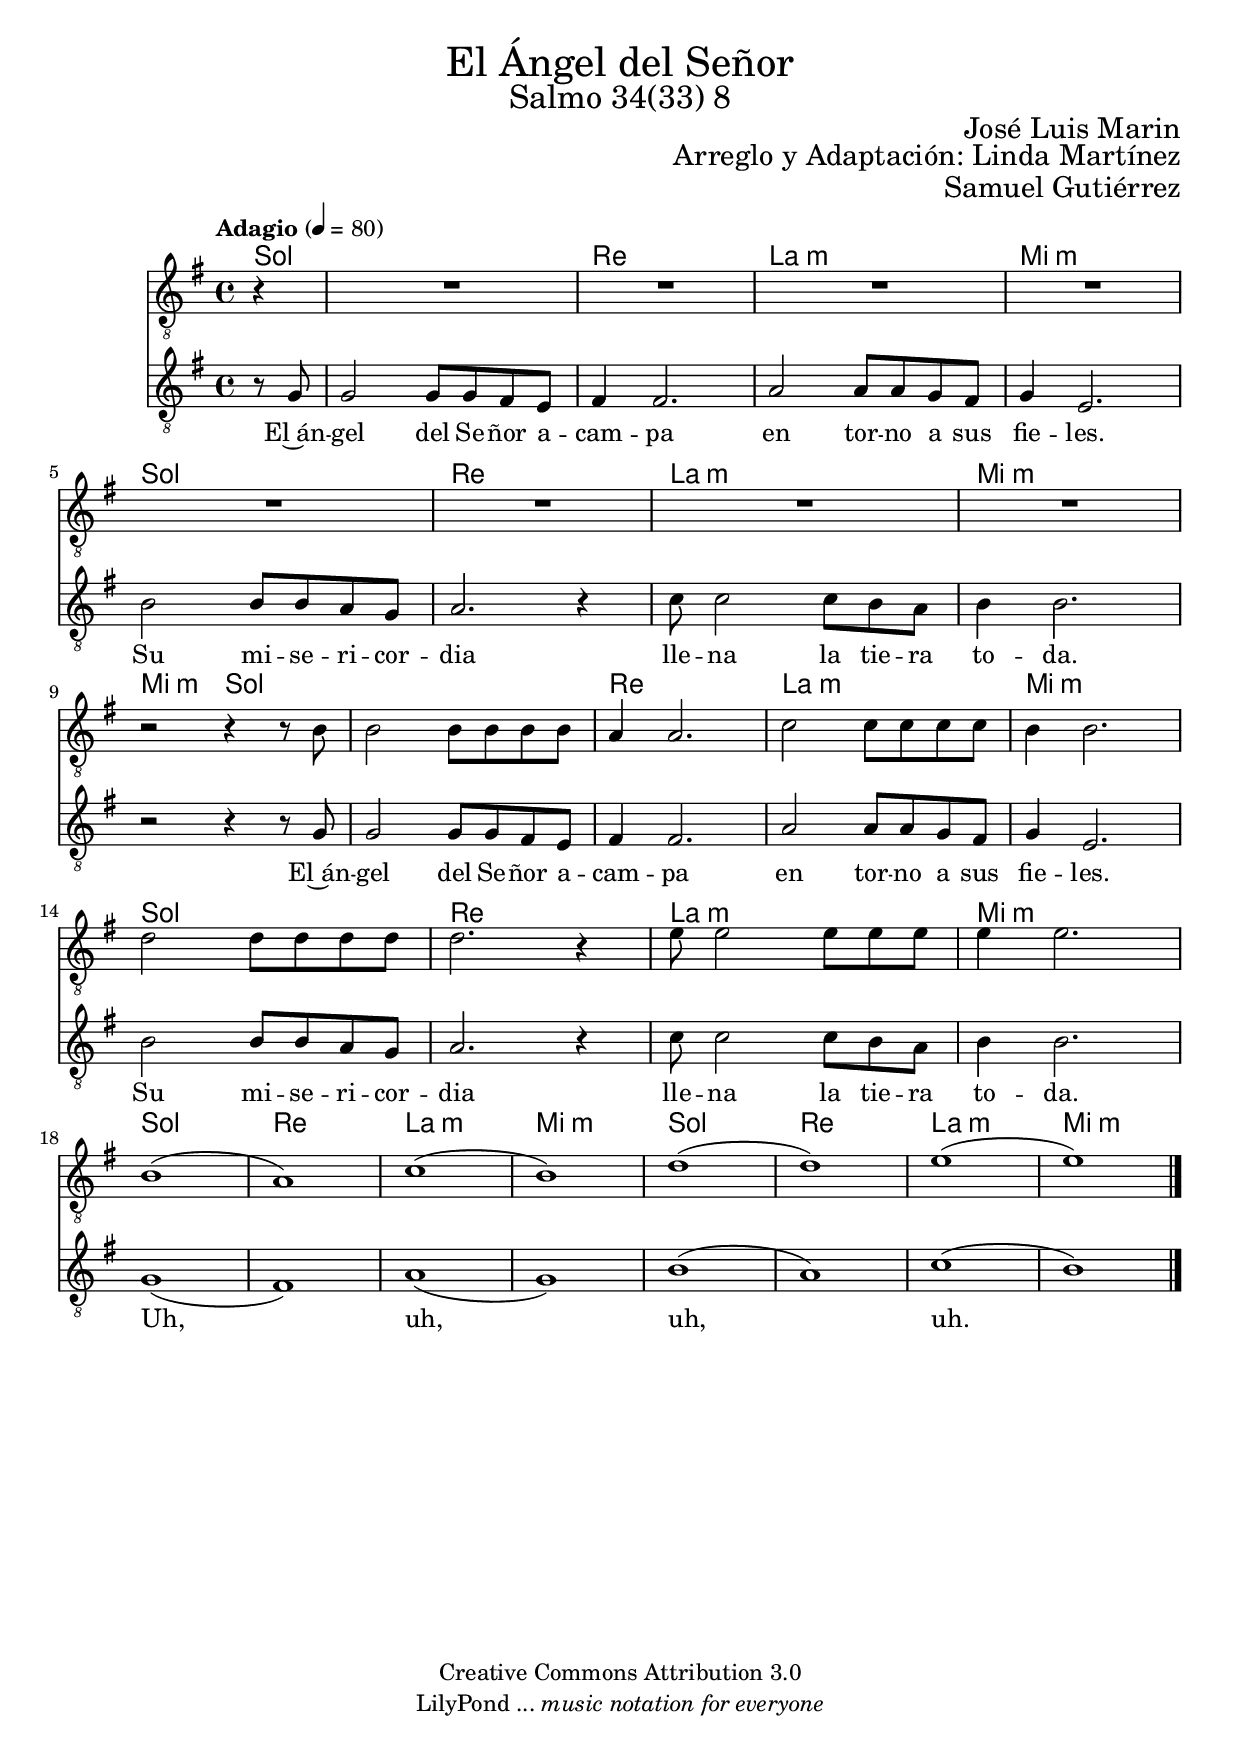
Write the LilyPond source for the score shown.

%	El angel de Señor acampa
%	by serachsam

\language "espanol"
\version "2.23.2"

% --- Global parameters
particle = 1
jump = \break

% --- Includes
%\include "global.ily"
%\include "soprano.ily"

% --- Global size
% #(set-global-staff-size 20)

% --- Header
\markup { \fill-line { \center-column { \fontsize #5 "El Ángel del Señor" \fontsize #3 "Salmo 34(33) 8" } } }
\markup { \fill-line { " " \center-column { \fontsize #2 "José Luis Marin" } } }
\markup { \fill-line { " " \right-column { \fontsize #2 "Arreglo y Adaptación: Linda Martínez" } } }
\markup { \fill-line { " " \right-column { \fontsize #2 "Samuel Gutiérrez" } } }
\header {
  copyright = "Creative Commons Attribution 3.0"
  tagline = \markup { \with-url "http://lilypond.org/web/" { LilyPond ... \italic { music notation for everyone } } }
  breakbefore = ##t
}

% --- Music
global = {
  \tempo "Adagio" 4 = 80
  \clef "G_8"
  \key sol \major
  \time 4/4
  \skip 4
  \skip 1*25
  \bar "|."
}

voice = \relative do' {
  \compressEmptyMeasures
  
  \partial 4 r8 sol8
  sol2 sol8 sol fas mi
  fas4 fas2.
  la2 la8 la sol fas
  sol4 mi2. \break
  si'2 si8 si la sol
  la2. r4
  do8 do2 do8 si la
  si4 si2. \break

  r2 r4 r8 sol8
  sol2 sol8 sol fas mi
  fas4 fas2.
  la2 la8 la sol fas
  sol4 mi2. \break
  si'2 si8 si la sol
  la2. r4
  do8 do2 do8 si la
  si4 si2. \break

  sol1(
  fas1)
  la1(
  sol1)
  si1(
  la1)
  do1(
  si1)
}

alto = \relative do' {
  \compressEmptyMeasures
  
  \partial 4 r4
  R1*8

  r2 r4 r8 si8
  si2 si8 si si si
  la4 la2.
  do2 do8 do do do
  si4 si2.
  re2 re8 re re re
  re2. r4
  mi8 mi2 mi8 mi mi
  mi4 mi2. \break

  si1(
  la1)
  do1(
  si1)
  re1(
  re1)
  mi1(
  mi1)
}

% --- Lyrics
voice-lyrics = \lyricmode {
  El~án -- gel del Se -- ñor a -- cam -- pa
  en tor -- no a sus fie -- les.
  Su mi -- se -- ri -- cor -- dia
  lle -- na la tie -- ra to -- da.

  El~án -- gel del Se -- ñor a -- cam -- pa
  en tor -- no a sus fie -- les.
  Su mi -- se -- ri -- cor -- dia
  lle -- na la tie -- ra to -- da.

  Uh, uh, uh, uh.
}

% --- Harmony
harmonies = \new ChordNames {
  \set ChordNames.midiInstrument = "string ensemble 2"
  \set ChordNames.midiMaximumVolume = #0.6
  \set chordChanges = ##t
  \chordmode {
    \italianChords
    sol4 sol1 re1 la1:m mi1:m
    sol1 re1 la1:m mi1:m

    mi2:m sol2 sol1 re1 la1:m mi1:m
    sol1 re1 la1:m mi1:m

    sol1 re1 la1:m mi1:m
    sol1 re1 la1:m mi1:m
  }
}

% --- Sheet
\score {
  <<
    \harmonies
    \new Staff {
      \set Staff.midiInstrument = #"choir aahs"
      %\set Staff.midiMaximumVolume = #1.5
      <<
        \new Voice = "alto" { <<\global \alto>> }
      >>
    }
    \new Staff {
      \set Staff.midiInstrument = #"choir aahs"
      %\set Staff.midiMaximumVolume = #1.5
      <<
        \new Voice = "voice" { <<\global \voice>> }
        \new Lyrics \lyricsto "voice" { \voice-lyrics }
      >>
    }
  >>
  \midi {}
  \layout {}
}

% --- Paper
\paper {
  #(set-default-paper-size "letter")
  page-breaking = #ly:page-turn-breaking
}
